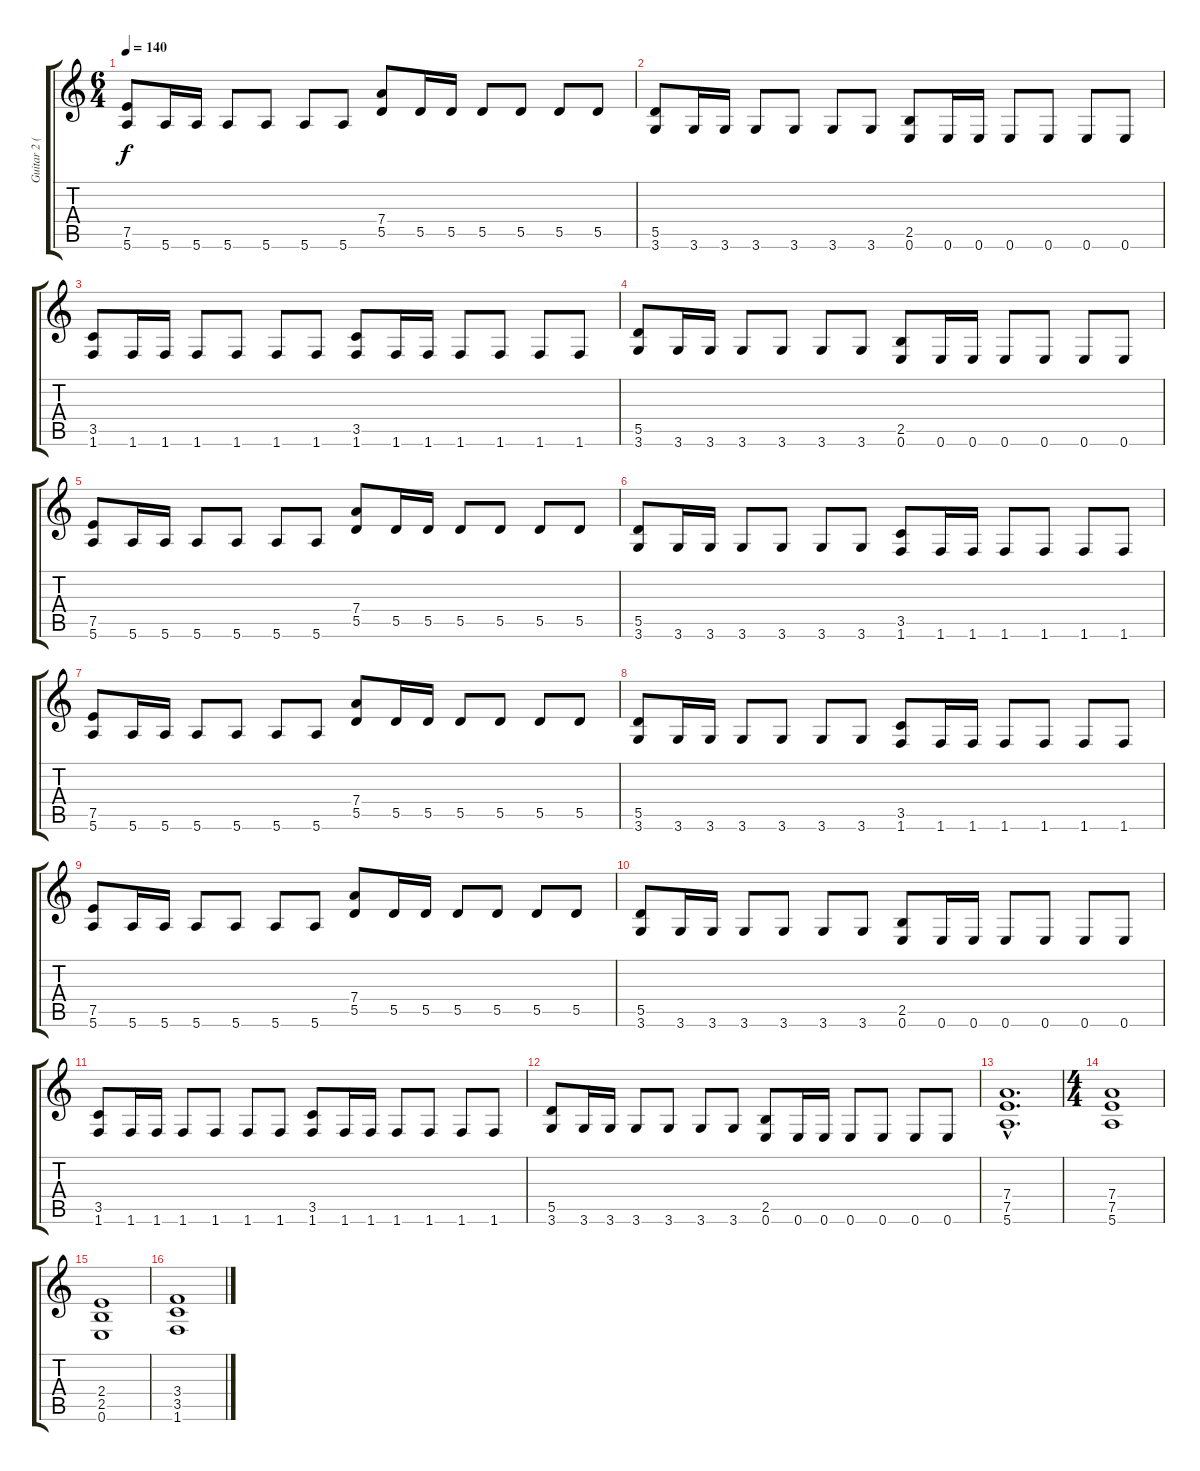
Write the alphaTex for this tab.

\track ("Guitar 2 (solo)" "Guitar 2 (") {instrument overdrivenguitar}
\staff {score tabs}
\tuning (E4 B3 G3 D3 A2 E2) {hide}
\ts (6 4)
\tempo 140
\clef g2
\ks c
(7.5 5.6).8{dy f} 5.6.16 5.6.16 5.6.8 5.6.8 5.6.8 5.6.8 (7.4 5.5).8 5.5.16 5.5.16 5.5.8 5.5.8 5.5.8 5.5.8 |
(5.5 3.6).8 3.6.16 3.6.16 3.6.8 3.6.8 3.6.8 3.6.8 (2.5 0.6).8 0.6.16 0.6.16 0.6.8 0.6.8 0.6.8 0.6.8 |
(3.5 1.6).8 1.6.16 1.6.16 1.6.8 1.6.8 1.6.8 1.6.8 (3.5 1.6).8 1.6.16 1.6.16 1.6.8 1.6.8 1.6.8 1.6.8 |
(5.5 3.6).8 3.6.16 3.6.16 3.6.8 3.6.8 3.6.8 3.6.8 (2.5 0.6).8 0.6.16 0.6.16 0.6.8 0.6.8 0.6.8 0.6.8 |
(7.5 5.6).8 5.6.16 5.6.16 5.6.8 5.6.8 5.6.8 5.6.8 (7.4 5.5).8 5.5.16 5.5.16 5.5.8 5.5.8 5.5.8 5.5.8 |
(5.5 3.6).8 3.6.16 3.6.16 3.6.8 3.6.8 3.6.8 3.6.8 (3.5 1.6).8 1.6.16 1.6.16 1.6.8 1.6.8 1.6.8 1.6.8 |
(7.5 5.6).8 5.6.16 5.6.16 5.6.8 5.6.8 5.6.8 5.6.8 (7.4 5.5).8 5.5.16 5.5.16 5.5.8 5.5.8 5.5.8 5.5.8 |
(5.5 3.6).8 3.6.16 3.6.16 3.6.8 3.6.8 3.6.8 3.6.8 (3.5 1.6).8 1.6.16 1.6.16 1.6.8 1.6.8 1.6.8 1.6.8 |
(7.5 5.6).8 5.6.16 5.6.16 5.6.8 5.6.8 5.6.8 5.6.8 (7.4 5.5).8 5.5.16 5.5.16 5.5.8 5.5.8 5.5.8 5.5.8 |
(5.5 3.6).8 3.6.16 3.6.16 3.6.8 3.6.8 3.6.8 3.6.8 (2.5 0.6).8 0.6.16 0.6.16 0.6.8 0.6.8 0.6.8 0.6.8 |
(3.5 1.6).8 1.6.16 1.6.16 1.6.8 1.6.8 1.6.8 1.6.8 (3.5 1.6).8 1.6.16 1.6.16 1.6.8 1.6.8 1.6.8 1.6.8 |
(5.5 3.6).8 3.6.16 3.6.16 3.6.8 3.6.8 3.6.8 3.6.8 (2.5 0.6).8 0.6.16 0.6.16 0.6.8 0.6.8 0.6.8 0.6.8 |
(7.4{hac} 7.5{hac} 5.6{hac}).1{d} |
\ts (4 4)
(7.4 7.5 5.6).1 |
(2.4 2.5 0.6).1 |
(3.4 3.5 1.6).1
